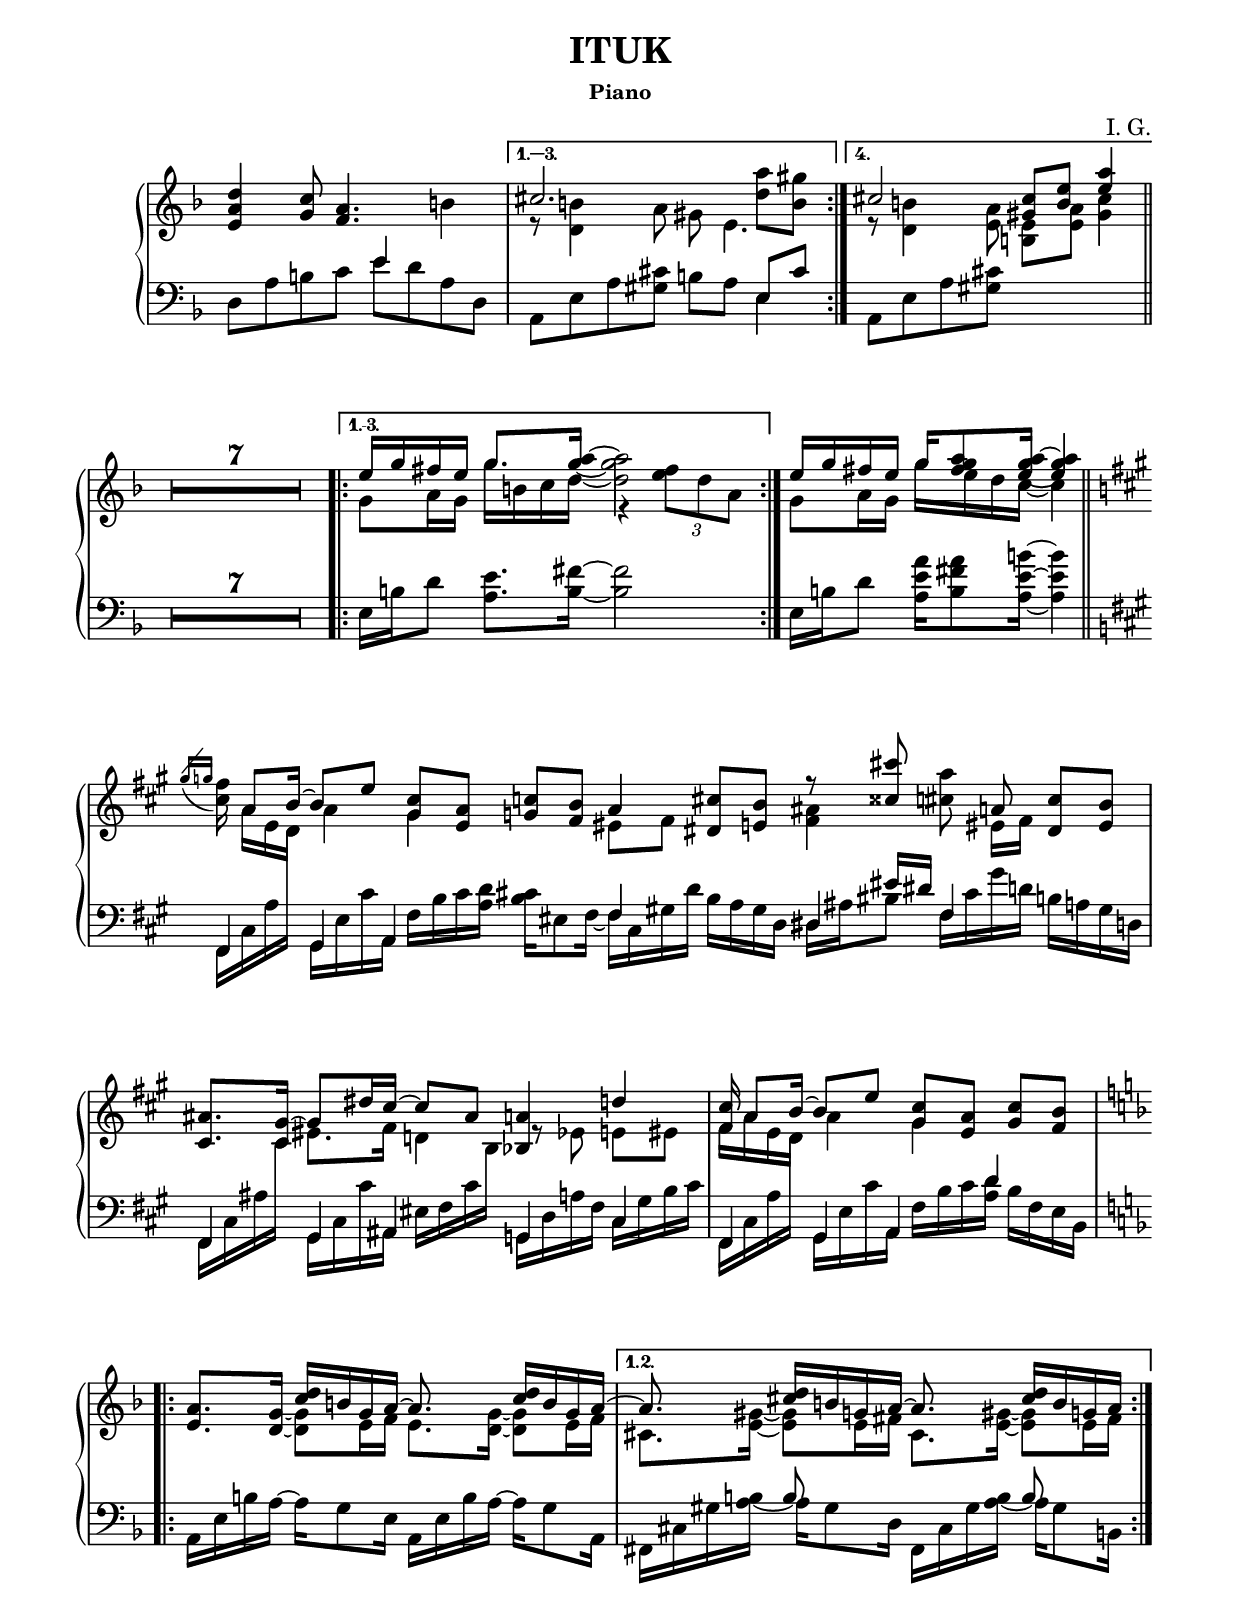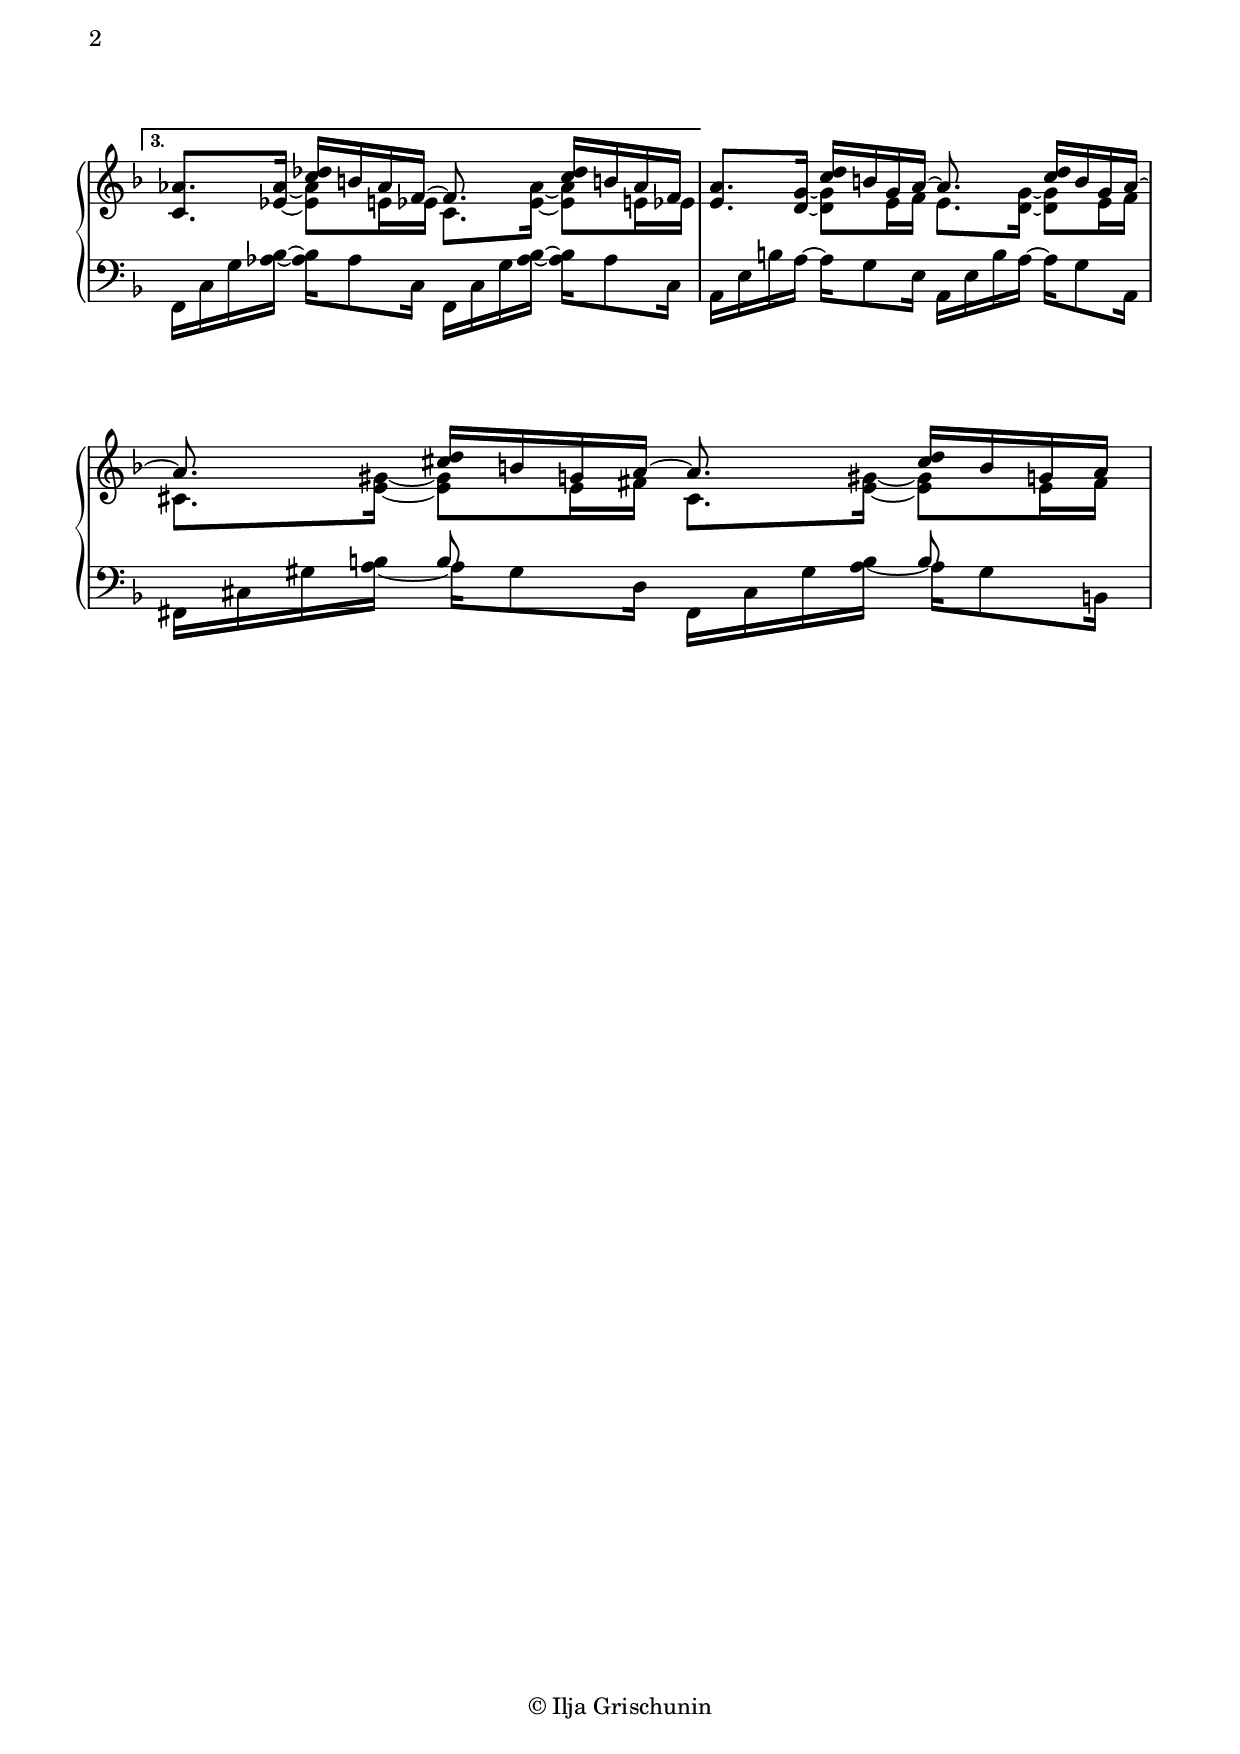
\version "2.19.15"

\language "deutsch"

\header {
  title = "ITUK"
  subsubtitle = "Piano"
  composer = "I. G."
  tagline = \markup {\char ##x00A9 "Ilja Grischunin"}
}

\paper {
  #(set-paper-size "a4")
  top-system-spacing.basic-distance = #25
  top-markup-spacing.basic-distance = #8
  markup-system-spacing.basic-distance = #26
  system-system-spacing.basic-distance = #25
  last-bottom-spacing.basic-distance = #25
  left-margin = 15
  right-margin = 15
  %two-sided = ##t
  %inner-margin = 20
  %outer-margin = 15
}

\layout {
  indent = 10
  \context {
    \PianoStaff
    \consists #Span_stem_engraver
  }
  \context{
    \Score
    %\override StaffGrouper.staff-staff-spacing.basic-distance = #13
    \remove "Bar_number_engraver"
  }
  \override Staff.TimeSignature.stencil = ##f
}

\version "2.19.15"

\language "deutsch"

%%%%%%%%% SCRIPTS %%%%%%%%%
slash =
#(define-music-function (parser location ang stem-fraction protrusion)
   (number? number? number?)
   (remove-grace-property 'Voice 'Stem 'direction) ; necessary?
   #{
     \once \override Stem #'stencil =
     #(lambda (grob)
        (let* ((X-parent (ly:grob-parent grob X))
               (is-rest? (ly:grob? (ly:grob-object X-parent 'rest))))
          (if is-rest?
              empty-stencil
              (let* ((ang (degrees->radians ang))
                     ; We need the beam and its slope so that slash will
                     ; extend uniformly past the stem and the beam
                     (beam (ly:grob-object grob 'beam))
                     (beam-X-pos (ly:grob-property beam 'X-positions))
                     (beam-Y-pos (ly:grob-property beam 'positions))
                     (beam-slope (/ (- (cdr beam-Y-pos) (car beam-Y-pos))
                                   (- (cdr beam-X-pos) (car beam-X-pos))))
                     (beam-angle (atan beam-slope))
                     (stem-Y-ext (ly:grob-extent grob grob Y))
                     ; Stem.length is expressed in half staff-spaces
                     (stem-length (/ (ly:grob-property grob 'length) 2.0))
                     (dir (ly:grob-property grob 'direction))
                     ; if stem points up. car represents segment of stem
                     ; closest to notehead; if down, cdr does
                     (stem-ref (if (= dir 1) (car stem-Y-ext) (cdr stem-Y-ext)))
                     (stem-segment (* stem-length stem-fraction))
                     ; Where does slash cross the stem?
                     (slash-stem-Y (+ stem-ref (* dir stem-segment)))
                     ; These are values for the portion of the slash that
                     ; intersects the beamed group.
                     (dx (/ (- stem-length stem-segment)
                           (- (tan ang) (* dir beam-slope))))
                     (dy (* (tan ang) dx))
                     ; Now, we add in the wings
                     (protrusion-dx (* (cos ang) protrusion))
                     (protrusion-dy (* (sin ang) protrusion))
                     (x1 (- protrusion-dx))
                     (y1 (- slash-stem-Y (* dir protrusion-dy)))
                     (x2 (+ dx protrusion-dx))
                     (y2 (+ slash-stem-Y
                           (* dir (+ dy protrusion-dy))))
                     (th (ly:staff-symbol-line-thickness grob))
                     (stil (ly:stem::print grob)))

                (ly:stencil-add
                 stil
                 (make-line-stencil th x1 y1 x2 y2))))))
   #})

slashI = {
  \slash 50 0.6 1.0
}

slashII = {
  \slash 45 0.5 0.8
}

top = \change Staff = "RH"
bot = \change Staff = "LH"

%%%%%%%%%%%%%%%%%%%%%%%% RH %%%%%%%%%%%%%%%%%%%%%%%%%
rightPiano = \relative {
  \key d \minor
  \override MultiMeasureRest.expand-limit = #2
  \set Score.skipBars = ##t
  %\partial 4
  %s4
  \repeat volta 4 {
    <e' a d>4<g c>8 <f a>4. h4
  }
  \alternative {
    {
      <<
        {
          cis2.
          \stemDown
          <d a'>8 <h gis'>
        }
        \\
        {
          r8 <d, h'>4 a'8 gis e4.
        }
      >>
    }
    {
      <<
        {
          cis'2
        }
        \\
        {
          r8 <d, h'>4 <e a>8
        }
      >>
      \set Score.repeatCommands = #'((volta #f))
      \stemUp
      <gis cis>8 <h e> <e a>4
      \stemNeutral
    }
  }
  \bar "||"
  \break
  R1*7
  \bar ".|:"
  \mergeDifferentlyDottedOn
  \set Score.repeatCommands = #'((volta "1.-3."))
  <<
    {
      e16 g fis e g8. <g_~ a~>16
      \stemDown
      q2
      \stemNeutral
    }
    \\
    {
      g,8 a16 g g' h, c d~ d2
    }
    \\
    {
      \voiceTwo
      s2
      \once \override Rest.extra-offset = #'(.5 . 3)
      r4 \tuplet 3/2 {<e fis>8 d a}
    }
  >>
  \bar ":|."
  \time 3/4
  \set Score.repeatCommands = #'((volta #f))
  <<
    {
      e'16 g fis e g <fis g a>8 <e_~ g a~>16 q4
    }
    \\
    {
      g,8 a16 g g' e d c~ c4
    }
  >>
  \bar "||"
  \break
  \time 9/4
  \key a \major
  \acciaccatura {\slashI gis'16 g} <cis, fis>\noBeam
  <<
    {
      a8 h16~ h8[ e] <gis, cis> <e a>
    }
    \\
    {
      a16 e d a'4 gis
    }
  >>
  <g c>8 <fis h>
  <<
    {
      a4
    }
    \\
    {
      eis8[ fis]
    }
  >>
  <dis cis'>8 <e h'>
  <<
    {
      r8 <cisis' cis'!> s a
    }
    \\
    {
      <fis ais>4 <cis' a'>8\noBeam eis,16[ fis]
    }
  >>
  <dis cis'>8 <eis h'>
  \time 5/4
  <<
    {
      <cis ais'>8. <cis gis'~>16 gis'8 dis'16 cis~ cis8 ais
      <b, a'>4 d'
    }
    \\
    {
      s4 eis,8. fis16 d!4
      \once \override Rest.extra-offset = #'(1.5 . 4)
      r8 es e eis
    }
  >>
  \time 4/4
  <<
    {
      <fis cis'>16\noBeam a8 h16~ h8[ e] <gis, cis>[ <e a>]
    }
    \\
    {
      fis16 a e d a'4 gis
    }
  >>
  <gis cis>8 <fis h>
  \key d \minor
  %\bar ".|:"
  \repeat volta 3 {
    <<
      {
        s4
        <c' d>16 h g a~ a8. s16
        <c d>16 h g a~
      }
      \\
      {
        \stemUp
        <e a>8. <d g>16~
        \stemDown
        q8 e16 f e8. <d g>16~
        q8 e16 f
      }
    >>
  }
  \alternative {
    {
      <<
        {
          a8. s16
          <cis d>16 h g a~ a8. s16
          <cis d>16 h g a
        }
        \\
        {
          cis,8. <e gis>16~ q8 e16 fis
          cis8. <e gis>16~ q8 e16 fis
        }
      >>
    }
    {
      <<
        {
          s4
          <c' des>16 h! as f~ f8. s16
          <c' des>16 h! as f
        }
        \\
        {
          \stemUp
          <c as'>8. <es as>16~
          \stemDown
          q8 e16 es c8. <es as>16~
          q8 e16 es
        }
      >>
    }
  }
  <<
    {
      s4
      <c' d>16 h g a~ a8. s16
      <c d>16 h g a~
    }
    \\
    {
      \stemUp
      <e a>8. <d g>16~
      \stemDown
      q8 e16 f e8. <d g>16~
      q8 e16 f
    }
  >>
  <<
    {
      a8. s16
      <cis d>16 h g a~ a8. s16
      <cis d>16 h g a
    }
    \\
    {
      cis,8. <e gis>16~ q8 e16 fis
      cis8. <e gis>16~ q8 e16 fis
    }
  >>
}

%%%%%%%%%%%%%%%%%%%%%%%% LH %%%%%%%%%%%%%%%%%%%%%%%%%
leftPiano = \relative {
  \key d \minor
  \override MultiMeasureRest.expand-limit = #2
  \set Score.skipBars = ##t
  \clef "bass"
  %\partial 4
  %s4
  \repeat volta 4 {
    <<
      {
        s2 e'4 s
      }
      \\
      {
        d,8 a' h c e d a d,
      }
    >>
  }
  \alternative {
    {
      <<
        {
          s2. e8 cis'
        }
        \\
        {
          a, e' a <gis cis> h a e4
        }
      >>
    }
    {
      a,8 e' a <gis cis>
      \set Score.repeatCommands = #'((volta #f))
      \stemDown
      \top <h e> <e a> <gis cis>4 \bot
      \stemNeutral
    }
  }
  \bar "||"
  \break
  R1*7
  \bar ".|:"
  \set Score.repeatCommands = #'((volta "1.-3."))
  e,16 h' d8 <a e'>8. <h fis'>16~ q2
  \bar ":|."
  \time 3/4
  \set Score.repeatCommands = #'((volta #f))
  e,16 h' d8 <a e' a>16 <h fis' a>8 <a e' h'>16~ q4
  \bar "||"
  \break
  \time 9/4
  \key a \major
  \set Timing.beamExceptions = #'()
  \set Timing.baseMoment = #(ly:make-moment 1/4)
  \set Timing.beatStructure = #'(1 1 1 1 1 1 1 1 1)
  \grace {s8}
  <<
    {
      fis,4
      \once \override Flag.stencil = ##f
      gis8 s16 a4 s16 s4 fis' s
    }
    \\
    {
      fis,16 cis' a' \top d \bot gis,, e' cis' a, fis' h cis <a d>
      <h cis!> eis,8 fis16~ fis cis gis'! d' h a gis d
    }
  >>
  <<
    {
      dis4
    }
    \\
    {
      dis16 ais' his8
    }
    \\
    {
      s8 eis16 dis
    }
  >>
  <<
    {
      fis,4
    }
    \\
    {
      fis16 cis' gis' d
    }
  >>
  h16 a gis d
  <<
    {
      fis,4
      \once \override Flag.stencil = ##f
      gis8 s16 ais4 s16 g4 cis

    }
    \\
    {
      fis,16 cis' ais' \top cis \bot gis, cis cis' ais,
      eis' fis cis' \top h \bot g, d' a' fis cis gis' h cis
    }
  >>
  \time 4/4
  <<
    {
      fis,,4
      \once \override Flag.stencil = ##f
      gis8 s16 a4 d' s16
    }
    \\
    {
      fis,,16 cis' a' \top d \bot gis,, e' cis' a,
      fis' h cis <a d> h16 fis e h
    }
  >>
  \key d \minor
  %\bar ".|:"
  \repeat volta 3 {
    a16 e' h' a~ a g8 e16
    a,16 e' h' a~ a g8 a,16
  }
  \alternative {
    {
      <<
        {
          \repeat unfold 2 {s4 h'8 s}
        }
        \\
        {
          fis,16 cis' gis' <a h>~ a gis8 d16
          fis,16 cis' gis' <a h>~ a gis8 h,16
        }
      >>
    }
    {
      f16 c' g' <as b>~ q as8 c,16
      \set Score.repeatCommands = #'((volta #f))
      f,16 c' g' <as b>~ q as8 c,16
    }
  }
  a16 e' h' a~ a g8 e16
  a,16 e' h' a~ a g8 a,16
  <<
    {
      \repeat unfold 2 {s4 h'8 s}
    }
    \\
    {
      fis,16 cis' gis' <a h>~ a gis8 d16
      fis,16 cis' gis' <a h>~ a gis8 h,16
    }
  >>
  %\bar ":|."
}


dynamic = {
  \override Hairpin.to-barline = ##f

}
%%%%%%%%%%%%%%%%%%%%%%
\score {
  \new PianoStaff <<
    \new Staff = "RH" \rightPiano
    %\new Dynamics = "DYN" \dynamic
    \new Staff = "LH" \leftPiano
  >>
}